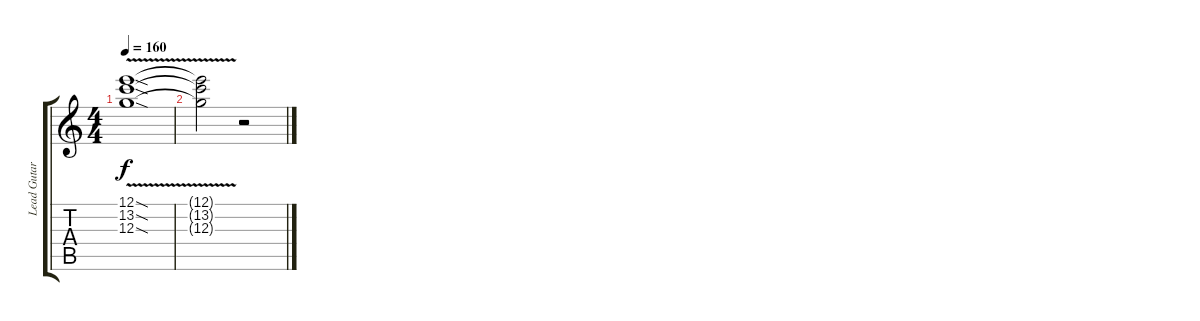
\track ("Lead Gutar" "Lead Gutar") {instrument overdrivenguitar}
\staff {score tabs}
\tuning (E4 B3 G3 D3 A2 E2) {hide}
\ts (4 4)
\tempo 160
\clef g2
\ks c
(12.1{sod t} 13.2{sod t} 12.3{v sod t}).1{dy f} |
(12.1{t} 13.2{t} 12.3{t}).2 r.2
